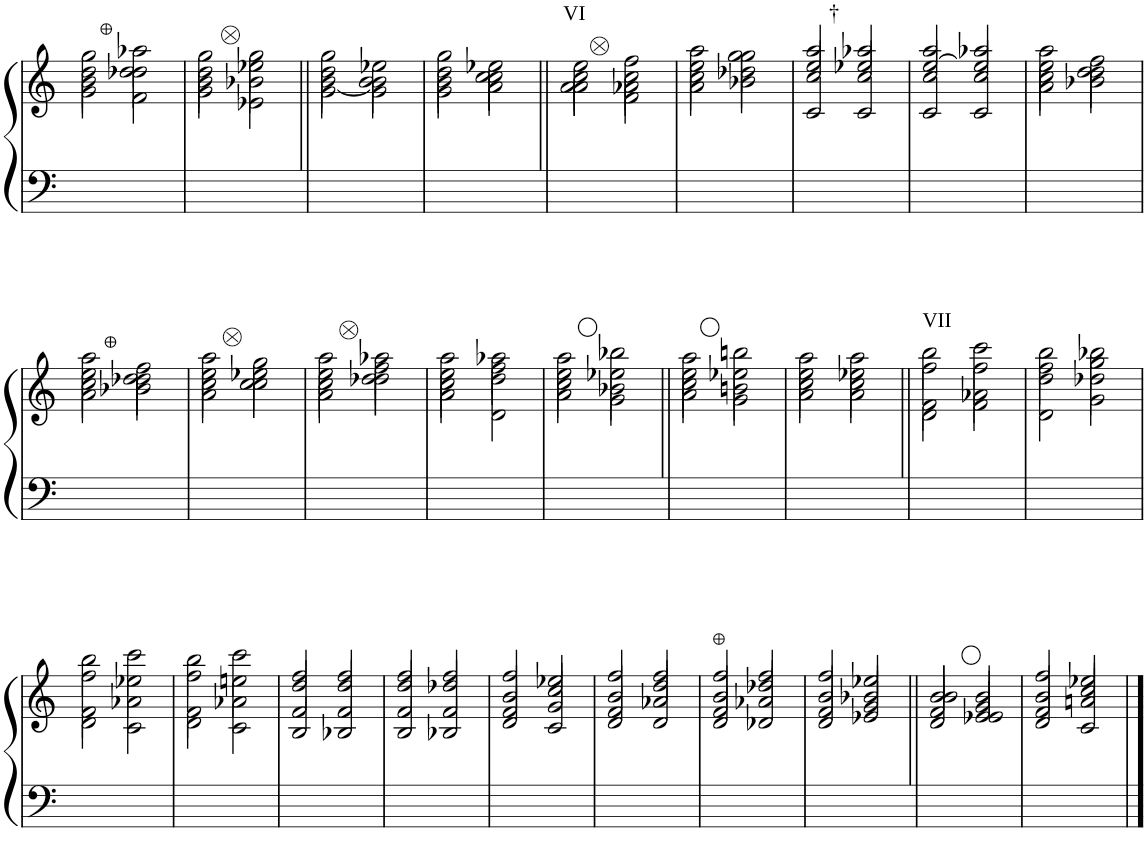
**kern	**kern	**text
*part1	*part1	*part1
*staff2	*staff1	*staff1
*I"Piano	*	*
*I'Pno	*	*
!!LO:PB:g=z
*clefF4	*clefG2	*
*k[]	*k[]	*
*M1/1	*M1/1	*
=56	=56	=56
*	*^	*
*	*	*^	*
*	*	*	*^	*
1ryy	2gg\	2dd\	2b\	2g\	.
.	2aa-X\	2dd-X\	2dd-\	2f\	.
=57	=57	=57	=57	=57	=57
1ryy	2gg\	2dd\	2b\	2g\	.
.	2gg\	2ee-X\	2b-X\	2e-X\	.
=58||	=58||	=58||	=58||	=58||	=58||
1ryy	2gg\	2dd\	[2b\	2g\	.
.	2ee-X\	2b\	2b\]	2g\	.
=59	=59	=59	=59	=59	=59
1ryy	2gg\	2dd\	2b\	2g\	.
.	2ee-X\	2cc\	2cc\	2a\	.
=60||	=60||	=60||	=60||	=60||	=60||
!	!LO:TX:a:t=VI	!	!	!	!
1ryy	2ee\	2cc\	2a\	2a\	.
.	2ff\	2cc\	2a-X\	2f\	.
=61	=61	=61	=61	=61	=61
1ryy	2aa\	2ee\	2cc\	2a\	.
.	2gg\	2gg\	2dd-X\	2b-X\	.
=62	=62	=62	=62	=62	=62
!	!	!	!	!	!LO:LY:a
1ryy	2aa/	2ee/	2cc/	2c/	†
.	2aa-X/	2ee-X/	2cc/	2c/	.
=63	=63	=63	=63	=63	=63
1ryy	2aa/	[2ee/	2cc/	2c/	.
.	2aa-X/	2ee/]	2cc/	2c/	.
=64	=64	=64	=64	=64	=64
1ryy	2aa\	2ee\	2cc\	2a\	.
.	2ff\	2dd\	2dd\	2b-X\	.
!!LO:LB:g=z	!!	!!	!!
=65	=65	=65	=65	=65	=65
1ryy	2aa\	2ee\	2cc\	2a\	.
.	2ff\	2dd-X\	2dd-\	2b-X\	.
=66	=66	=66	=66	=66	=66
1ryy	2aa\	2ee\	2cc\	2a\	.
.	2gg\	2ee-X\	2cc\	2cc\	.
=67	=67	=67	=67	=67	=67
1ryy	2aa\	2ee\	2cc\	2a\	.
.	2aa-X\	2ff\	2dd-X\	2dd-\	.
=68	=68	=68	=68	=68	=68
1ryy	2aa\	2ee\	2cc\	2a\	.
.	2aa-X\	2ff\	2dd\	2d\	.
=69	=69	=69	=69	=69	=69
1ryy	2aa\	2ee\	2cc\	2a\	.
.	2bb-X\	2ee-X\	2b-X\	2g\	.
=70||	=70||	=70||	=70||	=70||	=70||
1ryy	2aa\	2ee\	2cc\	2a\	.
.	2bbn\	2ee-X\	2bn\	2g\	.
=71	=71	=71	=71	=71	=71
1ryy	2aa\	2ee\	2cc\	2a\	.
.	2aa\	2ee-X\	2cc\	2a\	.
=72||	=72||	=72||	=72||	=72||	=72||
!	!LO:TX:a:t=VII	!	!	!	!
1ryy	2bb\	2ff\	2f\	2d\	.
.	2ccc\	2ff\	2a-X\	2f\	.
=73	=73	=73	=73	=73	=73
1ryy	2bb\	2ff\	2dd\	2d\	.
.	2bb-X\	2gg\	2dd-X\	2g\	.
!!LO:LB:g=z	!!	!!	!!
=74	=74	=74	=74	=74	=74
1ryy	2bb\	2ff\	2f\	2d\	.
.	2ccc\	2ee-X\	2a-X\	2c\	.
=75	=75	=75	=75	=75	=75
1ryy	2bb\	2ff\	2f\	2d\	.
.	2ccc\	2een\	2a-X\	2c\	.
=76	=76	=76	=76	=76	=76
1ryy	2ff/	2dd/	2f/	2B/	.
.	2ff/	2dd/	2f/	2B-X/	.
=77	=77	=77	=77	=77	=77
1ryy	2ff/	2dd/	2f/	2B/	.
.	2ff/	2dd-X/	2f/	2B-X/	.
=78	=78	=78	=78	=78	=78
1ryy	2ff/	2b/	2f/	2d/	.
.	2ee-X/	2cc/	2g/	2c/	.
=79	=79	=79	=79	=79	=79
1ryy	2ff/	2b/	2f/	2d/	.
.	2ff/	2dd/	2a-X/	2d/	.
=80	=80	=80	=80	=80	=80
1ryy	2ff/	2b/	2f/	2d/	.
.	2ff/	2dd-X/	2a-X/	2d-X/	.
=81	=81	=81	=81	=81	=81
1ryy	2ff/	2b/	2f/	2d/	.
.	2ee-X/	2b-X/	2g/	2e-X/	.
=82||	=82||	=82||	=82||	=82||	=82||
1ryy	2b/	2b/	2f/	2d/	.
.	2b/	2g/	2e-X/	2e-/	.
=83	=83	=83	=83	=83	=83
1ryy	2ff/	2b/	2f/	2d/	.
.	2ee-X/	2cc/	2an/	2c/	.
*	*v	*v	*v	*v	*
==	==	==
*-	*-	*-
